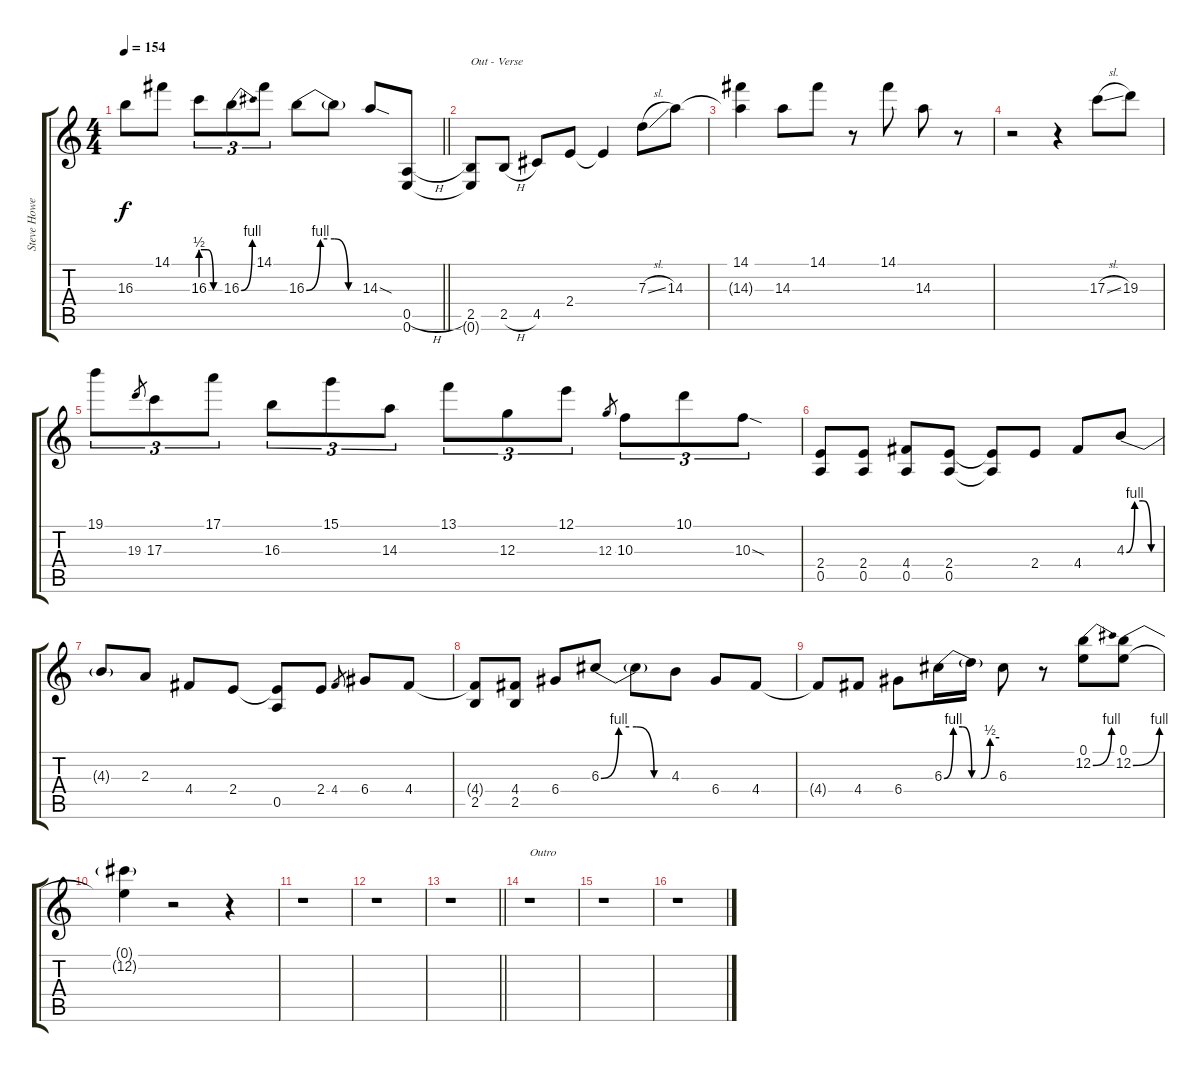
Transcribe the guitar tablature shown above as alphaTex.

\track ("Steve Howe 1" "Steve Howe") {instrument overdrivenguitar}
\staff {score tabs}
\tuning (E4 B3 G3 D3 A2 E2) {hide}
\ts (4 4)
\tempo 154
\clef g2
\barLineRight lightlight
\ks c
16.3{t}.8{dy f} 14.1.8 16.3{be (custom 0 2 20 2 40 0 60 0)}.8{tu (3 2)} 16.3{be (bend 0 0 60 4)}.8{tu (3 2)} 14.1.8{tu (3 2)} 16.3{be (custom 0 0 15 4 30 4 45 0 60 0)}.8 16.3{t}.8 14.3{sod}.8 (0.5{h} 0.6).8 |
(2.5 0.6{t}).8{txt "Out - Verse"} 2.5{h}.8 4.5.8 2.4.8 2.4{t}.4 7.3{sl}.8 14.3.8 |
(14.1 14.3{t}).4 14.3.8 14.1.8 r.8 14.1.8 14.3.8 r.8 |
r.2 r.4 17.3{sl}.8 19.3.8 |
19.1.8{tu (3 2)} 19.3.8{gr} 17.3.8{tu (3 2)} 17.1.8{tu (3 2)} 16.3.8{tu (3 2)} 15.1.8{tu (3 2)} 14.3.8{tu (3 2)} 13.1.8{tu (3 2)} 12.3.8{tu (3 2)} 12.1.8{tu (3 2)} 12.3.8{gr} 10.3.8{tu (3 2)} 10.1.8{tu (3 2)} 10.3{sod}.8{tu (3 2)} |
(2.4 0.5).8 (2.4 0.5).8 (4.4 0.5).8 (2.4 0.5).8 (2.4{t} 0.5{t}).8 2.4.8 4.4.8 4.3{be (custom 0 0 15 4 30 4 45 0 60 0)}.8 |
4.3{t}.8 2.3.8 4.4.8 2.4.8 (2.4{t} 0.5).8 2.4.8 4.4.8{gr} 6.4.8 4.4.8 |
(4.4{t} 2.5).8 (4.4 2.5).8 6.4.8 6.3{be (custom 0 0 15 4 30 4 45 0 60 0)}.8 6.3{t}.8 4.3.8 6.4.8 4.4.8 |
4.4{t}.8 4.4.8 6.4.8 6.3{be (custom 0 0 10 4 20 4 30 0 40 0 50 2 60 2)}.16 6.3{t}.16 6.3.8 r.8 (0.1 12.2{be (bend 0 0 60 4)}).8 (0.1 12.2{be (bend 0 0 60 4)}).8 |
(0.1{t} 12.2{t}).4 r.2 r.4 |
r.1 |
r.1 |
\barLineRight lightlight
r.1 |
r.1{txt "Outro"} |
r.1 |
r.1
